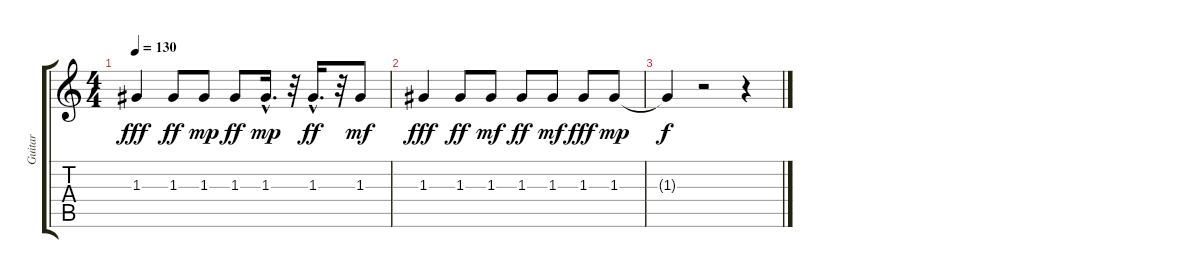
\track ("Guitar" "Guitar") {instrument electricguitarclean}
\staff {score tabs}
\tuning (E4 B3 G3 D3 A2 E2) {hide}
\ts (4 4)
\tempo 130
\clef g2
\ks c
1.3.4{dy fff} 1.3.8{dy ff} 1.3.8{dy mp} 1.3.8{dy ff} 1.3{hac}.16{d dy mp} r.32 1.3{hac}.16{d dy ff} r.32 1.3.8{dy mf} |
1.3.4{dy fff} 1.3.8{dy ff} 1.3.8{dy mf} 1.3.8{dy ff} 1.3.8{dy mf} 1.3.8{dy fff} 1.3.8{dy mp} |
1.3{t}.4{dy f} r.2 r.4
